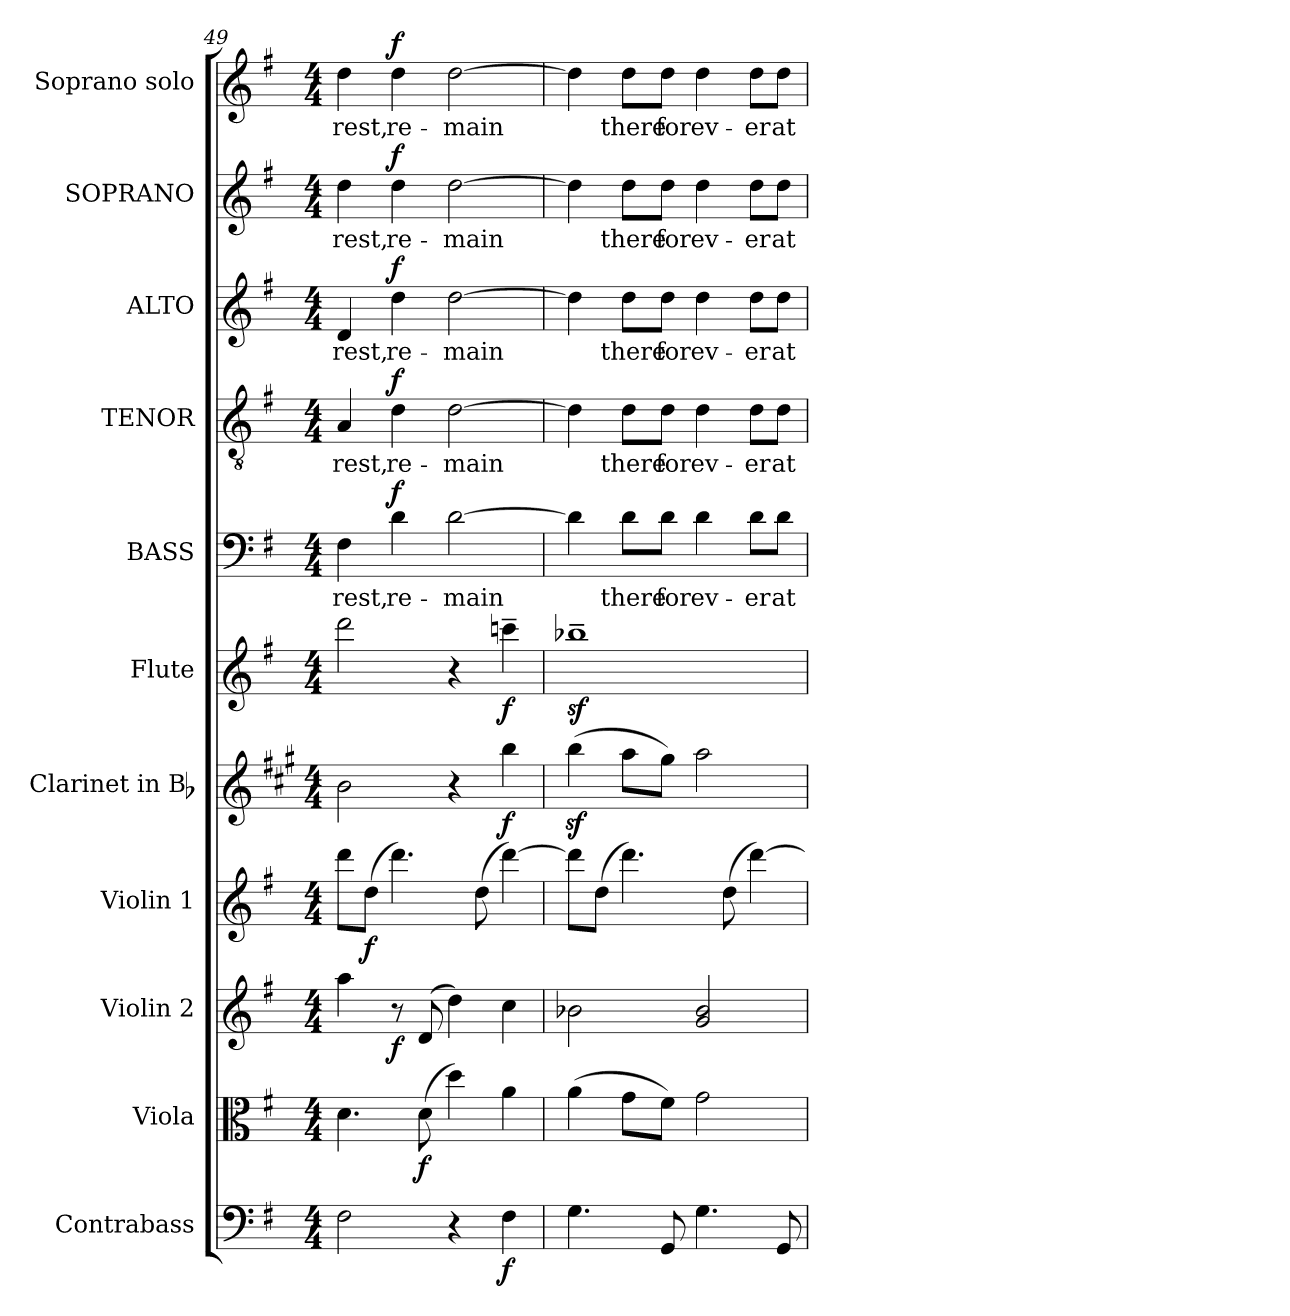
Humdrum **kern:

**kern	**dynam	**kern	**dynam	**kern	**dynam	**kern	**dynam	**kern	**dynam	**kern	**dynam	**kern	**text	**dynam	**kern	**text	**dynam	**kern	**text	**dynam	**kern	**text	**dynam	**kern	**text	**dynam
*part11	*part11	*part10	*part10	*part9	*part9	*part8	*part8	*part7	*part7	*part6	*part6	*part5	*part5	*part5	*part4	*part4	*part4	*part3	*part3	*part3	*part2	*part2	*part2	*part1	*part1	*part1
*staff11	*staff11	*staff10	*staff10	*staff9	*staff9	*staff8	*staff8	*staff7	*staff7	*staff6	*staff6	*staff5	*staff5	*staff5	*staff4	*staff4	*staff4	*staff3	*staff3	*staff3	*staff2	*staff2	*staff2	*staff1	*staff1	*staff1
*I"Contrabass	*	*I"Viola	*	*I"Violin 2	*	*I"Violin 1	*	*I"Clarinet in Bb	*	*I"Flute	*	*I"BASS	*	*	*I"TENOR	*	*	*I"ALTO	*	*	*I"SOPRANO	*	*	*I"Soprano solo	*	*
*I'Cb.	*	*I'Vla.	*	*I'Vln. 2	*	*I'Vln. 1	*	*I'Cl.	*	*I'Fl.	*	*I'B.	*	*	*I'T.	*	*	*I'A.	*	*	*I'S.	*	*	*I'S.	*	*
!!LO:PB:g=z
*clefF4	*	*clefC3	*	*clefG2	*	*clefG2	*	*clefG2	*	*clefG2	*	*clefF4	*	*	*clefGv2	*	*	*clefG2	*	*	*clefG2	*	*	*clefG2	*	*
*ITrd7c12	*	*	*	*	*	*	*	*ITrd1c2	*	*	*	*	*	*	*ITrd7c12	*	*	*	*	*	*	*	*	*	*	*
*k[f#]	*	*k[f#]	*	*k[f#]	*	*k[f#]	*	*k[f#]	*	*k[f#]	*	*k[f#]	*	*	*k[f#]	*	*	*k[f#]	*	*	*k[f#]	*	*	*k[f#]	*	*
*G:	*	*G:	*	*G:	*	*G:	*	*G:	*	*G:	*	*G:	*	*	*G:	*	*	*G:	*	*	*G:	*	*	*G:	*	*
*M4/4	*	*M4/4	*	*M4/4	*	*M4/4	*	*M4/4	*	*M4/4	*	*M4/4	*	*	*M4/4	*	*	*M4/4	*	*	*M4/4	*	*	*M4/4	*	*
=49	=49	=49	=49	=49	=49	=49	=49	=49	=49	=49	=49	=49	=49	=49	=49	=49	=49	=49	=49	=49	=49	=49	=49	=49	=49	=49
!	!	!	!	!	!	!	!	!	!	!	!	!	!LO:LY:b:color=#000000	!	!	!	!	!	!	!	!	!	!	!	!	!
!	!	!	!	!	!	!	!	!	!	!	!	!	!	!	!	!LO:LY:b:color=#000000	!	!	!	!	!	!	!	!	!	!
!	!	!	!	!	!	!	!	!	!	!	!	!	!	!	!	!	!	!	!LO:LY:b:color=#000000	!	!	!	!	!	!	!
!	!	!	!	!	!	!	!	!	!	!	!	!	!	!	!	!	!	!	!	!	!	!LO:LY:b:color=#000000	!	!	!	!
!	!	!	!	!	!	!	!	!	!	!	!	!	!	!	!	!	!	!	!	!	!	!	!	!	!LO:LY:b:color=#000000	!
2FF#i\	.	4.di\	.	4aai\	.	8dddi\L	.	2ai\	.	2dddi\	.	4F#i\	rest,	.	4AAi/	rest,	.	4di/	rest,	.	4ddi\	rest,	.	4ddi\	rest,	.
.	.	.	.	.	.	(8ddi\J	f	.	.	.	.	.	.	.	.	.	.	.	.	.	.	.	.	.	.	.
!	!	!	!	!	!	!	!	!	!	!	!	!	!LO:LY:b:color=#000000	!	!	!	!	!	!	!	!	!	!	!	!	!
!	!	!	!	!	!	!	!	!	!	!	!	!	!	!	!	!LO:LY:b:color=#000000	!	!	!	!	!	!	!	!	!	!
!	!	!	!	!	!	!	!	!	!	!	!	!	!	!	!	!	!	!	!LO:LY:b:color=#000000	!	!	!	!	!	!	!
!	!	!	!	!	!	!	!	!	!	!	!	!	!	!	!	!	!	!	!	!	!	!LO:LY:b:color=#000000	!	!	!	!
!	!	!	!	!	!	!	!	!	!	!	!	!	!	!	!	!	!	!	!	!	!	!	!	!	!LO:LY:b:color=#000000	!
.	.	.	.	8r	f	4.dddi\)	.	.	.	.	.	4di\	re-	f	4Di\	re-	f	4ddi\	re-	f	4ddi\	re-	f	4ddi\	re-	f
.	.	(8di\	f	(8di/	.	.	.	.	.	.	.	.	.	.	.	.	.	.	.	.	.	.	.	.	.	.
!	!	!	!	!	!	!	!	!	!	!	!	!	!LO:LY:b:color=#000000	!	!	!	!	!	!	!	!	!	!	!	!	!
!	!	!	!	!	!	!	!	!	!	!	!	!	!	!	!	!LO:LY:b:color=#000000	!	!	!	!	!	!	!	!	!	!
!	!	!	!	!	!	!	!	!	!	!	!	!	!	!	!	!	!	!	!LO:LY:b:color=#000000	!	!	!	!	!	!	!
!	!	!	!	!	!	!	!	!	!	!	!	!	!	!	!	!	!	!	!	!	!	!LO:LY:b:color=#000000	!	!	!	!
!	!	!	!	!	!	!	!	!	!	!	!	!	!	!	!	!	!	!	!	!	!	!	!	!	!LO:LY:b:color=#000000	!
4r	.	4ddi\)	.	4ddi\)	.	.	.	4r	.	4r	.	[>2di\	-main	.	[>2Di\	-main	.	[>2ddi\	-main	.	[>2ddi\	-main	.	[>2ddi\	-main	.
.	.	.	.	.	.	(8ddi\	.	.	.	.	.	.	.	.	.	.	.	.	.	.	.	.	.	.	.	.
4FF#i\	f	4ai\	.	4cci\	.	[>4dddi\)	.	4aai\	f	4cccn~i\	f	.	.	.	.	.	.	.	.	.	.	.	.	.	.	.
=50	=50	=50	=50	=50	=50	=50	=50	=50	=50	=50	=50	=50	=50	=50	=50	=50	=50	=50	=50	=50	=50	=50	=50	=50	=50	=50
4.GGi\	.	(4ai\	.	2b-Xi\	.	8dddi\L]	.	(4aazi\	.	1bb-Xz~i	.	4di\]	.	.	4Di\]	.	.	4ddi\]	.	.	4ddi\]	.	.	4ddi\]	.	.
.	.	.	.	.	.	(8ddi\J	.	.	.	.	.	.	.	.	.	.	.	.	.	.	.	.	.	.	.	.
!	!	!	!	!	!	!	!	!	!	!	!	!	!LO:LY:b:color=#000000	!	!	!	!	!	!	!	!	!	!	!	!	!
!	!	!	!	!	!	!	!	!	!	!	!	!	!	!	!	!LO:LY:b:color=#000000	!	!	!	!	!	!	!	!	!	!
!	!	!	!	!	!	!	!	!	!	!	!	!	!	!	!	!	!	!	!LO:LY:b:color=#000000	!	!	!	!	!	!	!
!	!	!	!	!	!	!	!	!	!	!	!	!	!	!	!	!	!	!	!	!	!	!LO:LY:b:color=#000000	!	!	!	!
!	!	!	!	!	!	!	!	!	!	!	!	!	!	!	!	!	!	!	!	!	!	!	!	!	!LO:LY:b:color=#000000	!
.	.	8gi\L	.	.	.	4.dddi\)	.	8ggi\L	.	.	.	8di\L	there	.	8Di\L	there	.	8ddi\L	there	.	8ddi\L	there	.	8ddi\L	there	.
!	!	!	!	!	!	!	!	!	!	!	!	!	!LO:LY:b:color=#000000	!	!	!	!	!	!	!	!	!	!	!	!	!
!	!	!	!	!	!	!	!	!	!	!	!	!	!	!	!	!LO:LY:b:color=#000000	!	!	!	!	!	!	!	!	!	!
!	!	!	!	!	!	!	!	!	!	!	!	!	!	!	!	!	!	!	!LO:LY:b:color=#000000	!	!	!	!	!	!	!
!	!	!	!	!	!	!	!	!	!	!	!	!	!	!	!	!	!	!	!	!	!	!LO:LY:b:color=#000000	!	!	!	!
!	!	!	!	!	!	!	!	!	!	!	!	!	!	!	!	!	!	!	!	!	!	!	!	!	!LO:LY:b:color=#000000	!
8GGGi/	.	8f#i\J)	.	.	.	.	.	8ff#i\J)	.	.	.	8di\J	for	.	8Di\J	for	.	8ddi\J	for	.	8ddi\J	for	.	8ddi\J	for	.
!	!	!	!	!	!	!	!	!	!	!	!	!	!LO:LY:b:color=#000000	!	!	!	!	!	!	!	!	!	!	!	!	!
!	!	!	!	!	!	!	!	!	!	!	!	!	!	!	!	!LO:LY:b:color=#000000	!	!	!	!	!	!	!	!	!	!
!	!	!	!	!	!	!	!	!	!	!	!	!	!	!	!	!	!	!	!LO:LY:b:color=#000000	!	!	!	!	!	!	!
!	!	!	!	!	!	!	!	!	!	!	!	!	!	!	!	!	!	!	!	!	!	!LO:LY:b:color=#000000	!	!	!	!
!	!	!	!	!	!	!	!	!	!	!	!	!	!	!	!	!	!	!	!	!	!	!	!	!	!LO:LY:b:color=#000000	!
4.GGi\	.	2gi\	.	2gi/ 2b-i	.	.	.	2ggi\	.	.	.	4di\	ev-	.	4Di\	ev-	.	4ddi\	ev-	.	4ddi\	ev-	.	4ddi\	ev-	.
.	.	.	.	.	.	(8ddi\	.	.	.	.	.	.	.	.	.	.	.	.	.	.	.	.	.	.	.	.
!	!	!	!	!	!	!	!	!	!	!	!	!	!LO:LY:b:color=#000000	!	!	!	!	!	!	!	!	!	!	!	!	!
!	!	!	!	!	!	!	!	!	!	!	!	!	!	!	!	!LO:LY:b:color=#000000	!	!	!	!	!	!	!	!	!	!
!	!	!	!	!	!	!	!	!	!	!	!	!	!	!	!	!	!	!	!LO:LY:b:color=#000000	!	!	!	!	!	!	!
!	!	!	!	!	!	!	!	!	!	!	!	!	!	!	!	!	!	!	!	!	!	!LO:LY:b:color=#000000	!	!	!	!
!	!	!	!	!	!	!	!	!	!	!	!	!	!	!	!	!	!	!	!	!	!	!	!	!	!LO:LY:b:color=#000000	!
.	.	.	.	.	.	[>4dddi\)	.	.	.	.	.	8di\L	-er	.	8Di\L	-er	.	8ddi\L	-er	.	8ddi\L	-er	.	8ddi\L	-er	.
!	!	!	!	!	!	!	!	!	!	!	!	!	!LO:LY:b:color=#000000	!	!	!	!	!	!	!	!	!	!	!	!	!
!	!	!	!	!	!	!	!	!	!	!	!	!	!	!	!	!LO:LY:b:color=#000000	!	!	!	!	!	!	!	!	!	!
!	!	!	!	!	!	!	!	!	!	!	!	!	!	!	!	!	!	!	!LO:LY:b:color=#000000	!	!	!	!	!	!	!
!	!	!	!	!	!	!	!	!	!	!	!	!	!	!	!	!	!	!	!	!	!	!LO:LY:b:color=#000000	!	!	!	!
!	!	!	!	!	!	!	!	!	!	!	!	!	!	!	!	!	!	!	!	!	!	!	!	!	!LO:LY:b:color=#000000	!
8GGGi/	.	.	.	.	.	.	.	.	.	.	.	8di\J	at	.	8Di\J	at	.	8ddi\J	at	.	8ddi\J	at	.	8ddi\J	at	.
=	=	=	=	=	=	=	=	=	=	=	=	=	=	=	=	=	=	=	=	=	=	=	=	=	=	=
*-	*-	*-	*-	*-	*-	*-	*-	*-	*-	*-	*-	*-	*-	*-	*-	*-	*-	*-	*-	*-	*-	*-	*-	*-	*-	*-
